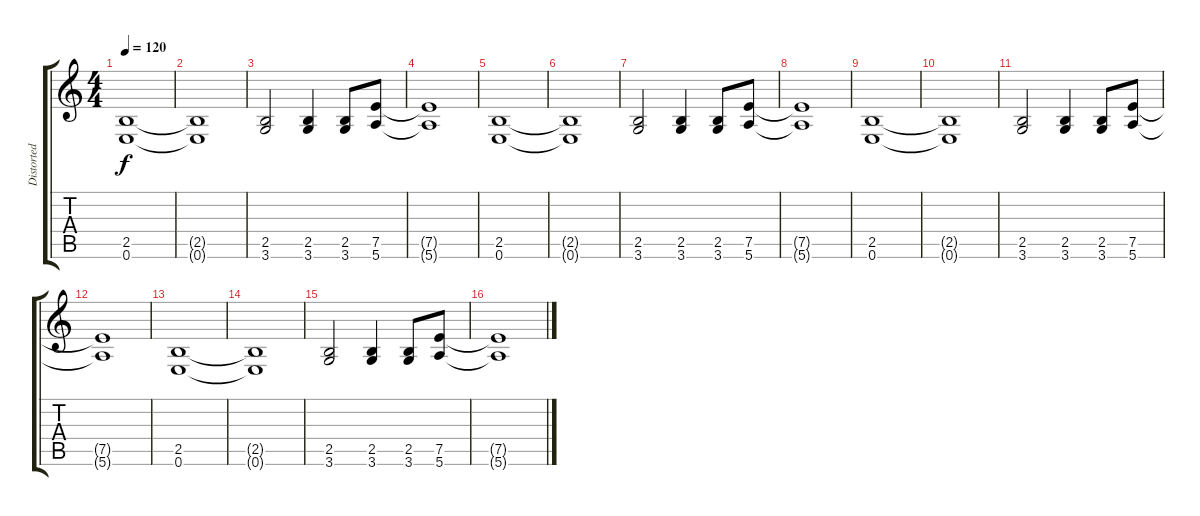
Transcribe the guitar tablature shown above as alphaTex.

\track ("Distorted Rhythm" "Distorted ") {instrument distortionguitar}
\staff {score tabs}
\tuning (E4 B3 G3 D3 A2 E2) {hide}
\ts (4 4)
\tempo 120
\clef g2
\ks c
(2.5 0.6).1{dy f volume 14} |
(2.5{t} 0.6{t}).1 |
(2.5 3.6).2 (2.5 3.6).4 (2.5 3.6).8 (7.5 5.6).8 |
(7.5{t} 5.6{t}).1 |
(2.5 0.6).1 |
(2.5{t} 0.6{t}).1 |
(2.5 3.6).2 (2.5 3.6).4 (2.5 3.6).8 (7.5 5.6).8 |
(7.5{t} 5.6{t}).1 |
(2.5 0.6).1 |
(2.5{t} 0.6{t}).1 |
(2.5 3.6).2 (2.5 3.6).4 (2.5 3.6).8 (7.5 5.6).8 |
(7.5{t} 5.6{t}).1 |
(2.5 0.6).1 |
(2.5{t} 0.6{t}).1 |
(2.5 3.6).2 (2.5 3.6).4 (2.5 3.6).8 (7.5 5.6).8 |
(7.5{t} 5.6{t}).1
